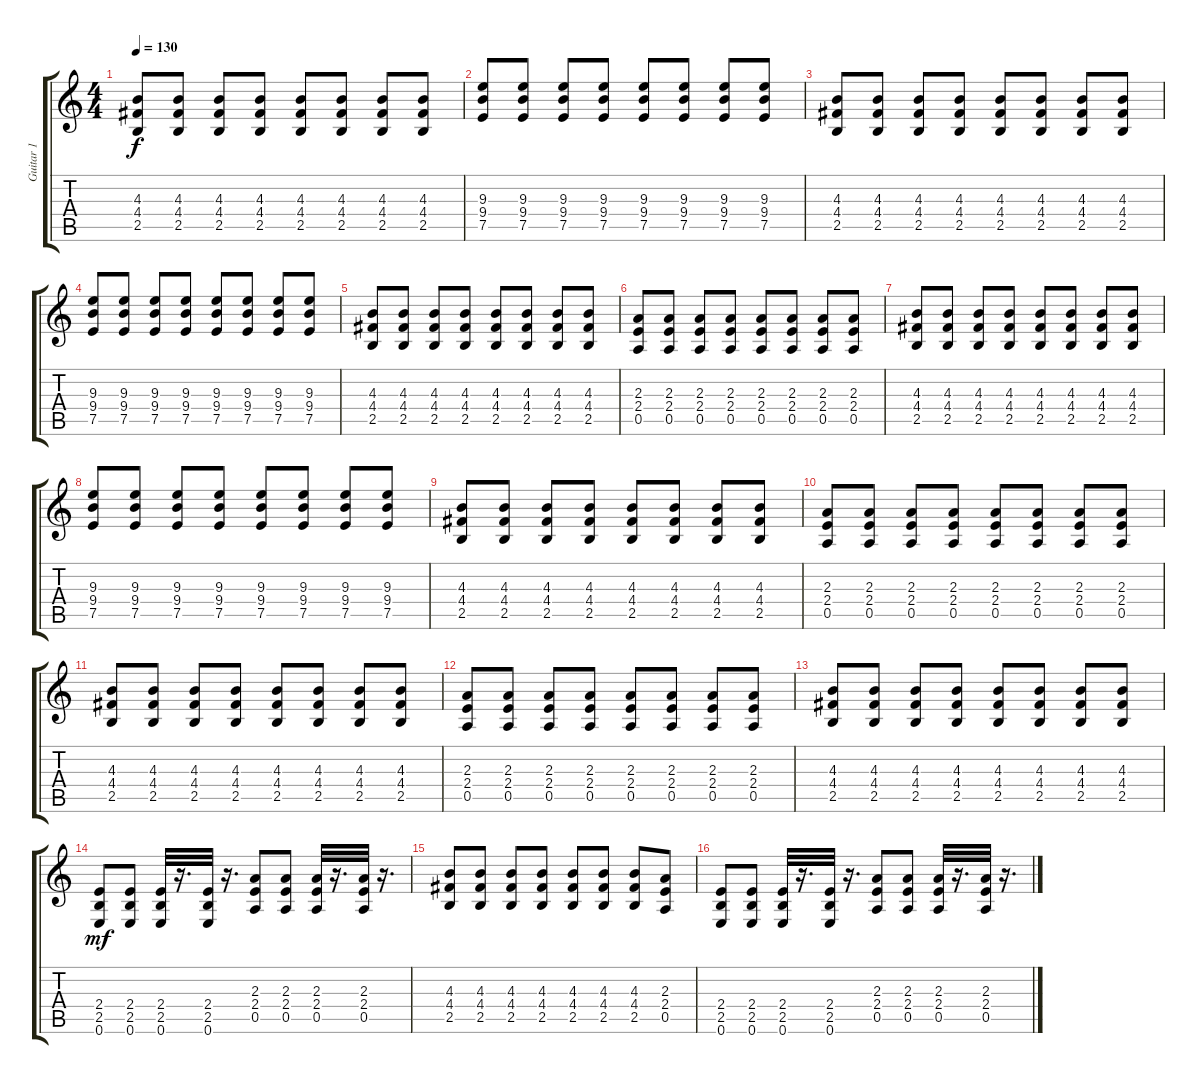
\track ("Guitar 1" "Guitar 1") {instrument distortionguitar}
\staff {score tabs}
\tuning (E4 B3 G3 D3 A2 E2) {hide}
\ts (4 4)
\tempo 130
\clef g2
\ks c
(4.3 4.4 2.5).8{dy f} (4.3 4.4 2.5).8 (4.3 4.4 2.5).8 (4.3 4.4 2.5).8 (4.3 4.4 2.5).8 (4.3 4.4 2.5).8 (4.3 4.4 2.5).8 (4.3 4.4 2.5).8 |
(9.3 9.4 7.5).8 (9.3 9.4 7.5).8 (9.3 9.4 7.5).8 (9.3 9.4 7.5).8 (9.3 9.4 7.5).8 (9.3 9.4 7.5).8 (9.3 9.4 7.5).8 (9.3 9.4 7.5).8 |
(4.3 4.4 2.5).8 (4.3 4.4 2.5).8 (4.3 4.4 2.5).8 (4.3 4.4 2.5).8 (4.3 4.4 2.5).8 (4.3 4.4 2.5).8 (4.3 4.4 2.5).8 (4.3 4.4 2.5).8 |
(9.3 9.4 7.5).8 (9.3 9.4 7.5).8 (9.3 9.4 7.5).8 (9.3 9.4 7.5).8 (9.3 9.4 7.5).8 (9.3 9.4 7.5).8 (9.3 9.4 7.5).8 (9.3 9.4 7.5).8 |
(4.3 4.4 2.5).8 (4.3 4.4 2.5).8 (4.3 4.4 2.5).8 (4.3 4.4 2.5).8 (4.3 4.4 2.5).8 (4.3 4.4 2.5).8 (4.3 4.4 2.5).8 (4.3 4.4 2.5).8 |
(2.3 2.4 0.5).8 (2.3 2.4 0.5).8 (2.3 2.4 0.5).8 (2.3 2.4 0.5).8 (2.3 2.4 0.5).8 (2.3 2.4 0.5).8 (2.3 2.4 0.5).8 (2.3 2.4 0.5).8 |
(4.3 4.4 2.5).8 (4.3 4.4 2.5).8 (4.3 4.4 2.5).8 (4.3 4.4 2.5).8 (4.3 4.4 2.5).8 (4.3 4.4 2.5).8 (4.3 4.4 2.5).8 (4.3 4.4 2.5).8 |
(9.3 9.4 7.5).8 (9.3 9.4 7.5).8 (9.3 9.4 7.5).8 (9.3 9.4 7.5).8 (9.3 9.4 7.5).8 (9.3 9.4 7.5).8 (9.3 9.4 7.5).8 (9.3 9.4 7.5).8 |
(4.3 4.4 2.5).8 (4.3 4.4 2.5).8 (4.3 4.4 2.5).8 (4.3 4.4 2.5).8 (4.3 4.4 2.5).8 (4.3 4.4 2.5).8 (4.3 4.4 2.5).8 (4.3 4.4 2.5).8 |
(2.3 2.4 0.5).8 (2.3 2.4 0.5).8 (2.3 2.4 0.5).8 (2.3 2.4 0.5).8 (2.3 2.4 0.5).8 (2.3 2.4 0.5).8 (2.3 2.4 0.5).8 (2.3 2.4 0.5).8 |
(4.3 4.4 2.5).8 (4.3 4.4 2.5).8 (4.3 4.4 2.5).8 (4.3 4.4 2.5).8 (4.3 4.4 2.5).8 (4.3 4.4 2.5).8 (4.3 4.4 2.5).8 (4.3 4.4 2.5).8 |
(2.3 2.4 0.5).8 (2.3 2.4 0.5).8 (2.3 2.4 0.5).8 (2.3 2.4 0.5).8 (2.3 2.4 0.5).8 (2.3 2.4 0.5).8 (2.3 2.4 0.5).8 (2.3 2.4 0.5).8 |
(4.3 4.4 2.5).8 (4.3 4.4 2.5).8 (4.3 4.4 2.5).8 (4.3 4.4 2.5).8 (4.3 4.4 2.5).8 (4.3 4.4 2.5).8 (4.3 4.4 2.5).8 (4.3 4.4 2.5).8 |
(2.4 2.5 0.6).8{dy mf} (2.4 2.5 0.6).8 (2.4 2.5 0.6).32 r.16{d} (2.4 2.5 0.6).32 r.16{d} (2.3 2.4 0.5).8 (2.3 2.4 0.5).8 (2.3 2.4 0.5).32 r.16{d} (2.3 2.4 0.5).32 r.16{d} |
(4.3 4.4 2.5).8 (4.3 4.4 2.5).8 (4.3 4.4 2.5).8 (4.3 4.4 2.5).8 (4.3 4.4 2.5).8 (4.3 4.4 2.5).8 (4.3 4.4 2.5).8 (2.3 2.4 0.5).8 |
(2.4 2.5 0.6).8 (2.4 2.5 0.6).8 (2.4 2.5 0.6).32 r.16{d} (2.4 2.5 0.6).32 r.16{d} (2.3 2.4 0.5).8 (2.3 2.4 0.5).8 (2.3 2.4 0.5).32 r.16{d} (2.3 2.4 0.5).32 r.16{d}
